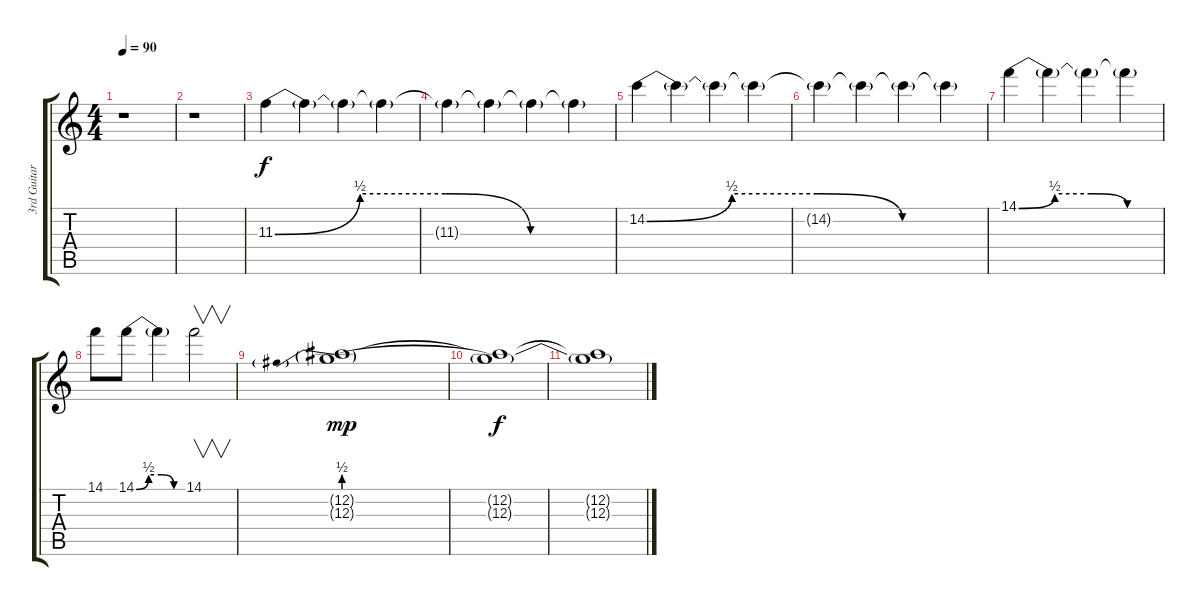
\track ("3rd Guitar" "3rd Guitar") {instrument distortionguitar}
\staff {score tabs}
\tuning (Eb4 Bb3 Gb3 Db3 Ab2 Eb2) {hide}
\ts (4 4)
\tempo 90
\clef g2
\ks c
r.1{dy f instrument distortionguitar} |
r.1 |
11.3{be (custom 0 0 15 2 30 2 45 0 60 0)}.4 11.3{t}.4 11.3{t}.4 11.3{t}.4 |
11.3{t}.4 11.3{t}.4 11.3{t}.4 11.3{t}.4 |
14.2{be (custom 0 0 15 2 30 2 45 0 60 0)}.4 14.2{t}.4 14.2{t}.4 14.2{t}.4 |
14.2{t}.4 14.2{t}.4 14.2{t}.4 14.2{t}.4 |
14.1{be (custom 0 0 15 2 30 2 45 0 60 0)}.4 14.1{t}.4 14.1{t}.4 14.1{t}.4 |
14.1.8 14.1{be (custom 0 0 15 2 30 2 45 0 60 0)}.8 14.1{t}.4 14.1.2{v} |
(12.2{g} 12.3{be (prebend 0 2 60 2) g}).1{dy mp} |
(12.2{t} 12.3{t}).1{dy f} |
(12.2{t} 12.3{t}).1
